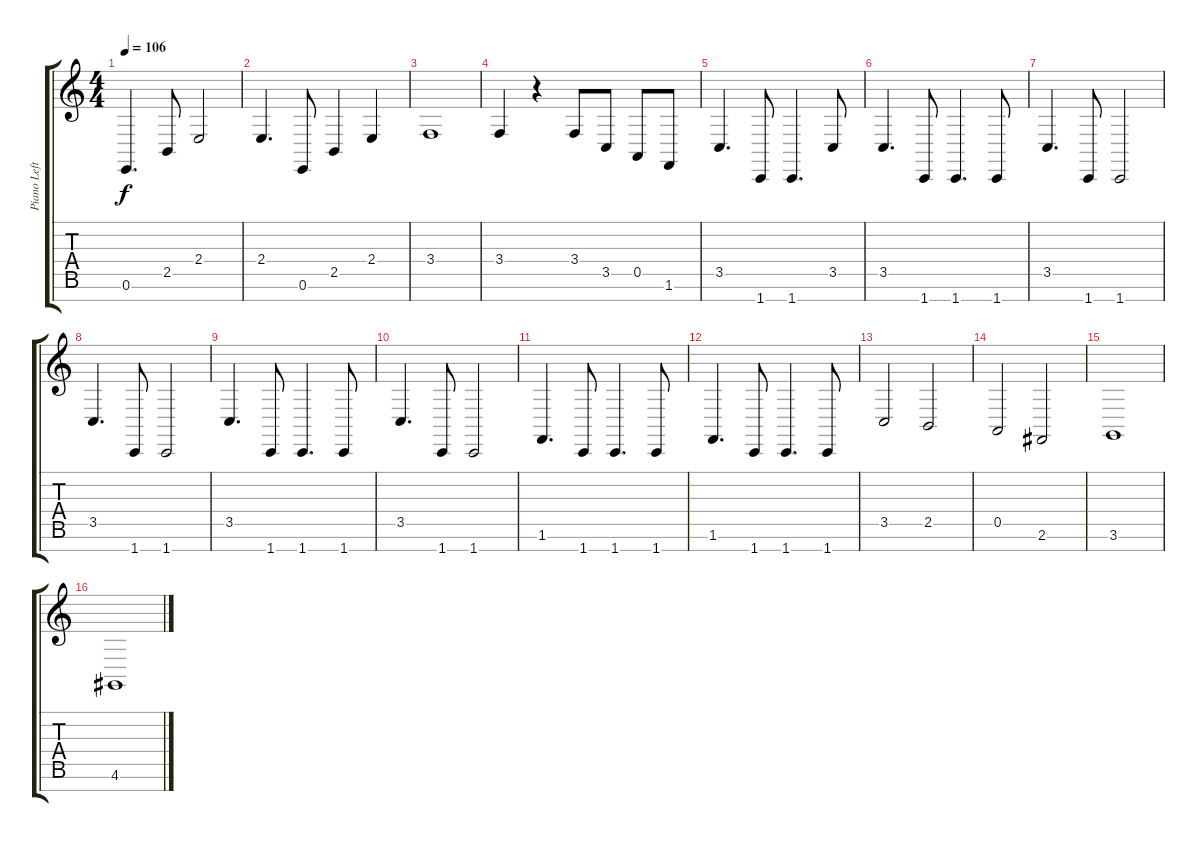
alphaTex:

\track ("Piano Left Hand" "Piano Left") {instrument brightacousticpiano}
\staff {score tabs}
\tuning (E4 B3 G3 D3 A2 E2 B1) {hide}
\ts (4 4)
\tempo 106
\clef g2
\ks c
0.6.4{d dy f} 2.5.8 2.4.2 |
2.4.4{d} 0.6.8 2.5.4 2.4.4 |
3.4.1 |
3.4.4 r.4 3.4.8 3.5.8 0.5.8 1.6.8 |
3.5.4{d} 1.7.8 1.7.4{d} 3.5.8 |
3.5.4{d} 1.7.8 1.7.4{d} 1.7.8 |
3.5.4{d} 1.7.8 1.7.2 |
3.5.4{d} 1.7.8 1.7.2 |
3.5.4{d} 1.7.8 1.7.4{d} 1.7.8 |
3.5.4{d} 1.7.8 1.7.2 |
1.6.4{d} 1.7.8 1.7.4{d} 1.7.8 |
1.6.4{d} 1.7.8 1.7.4{d} 1.7.8 |
3.5.2 2.5.2 |
0.5.2 2.6.2 |
3.6.1 |
4.6.1
